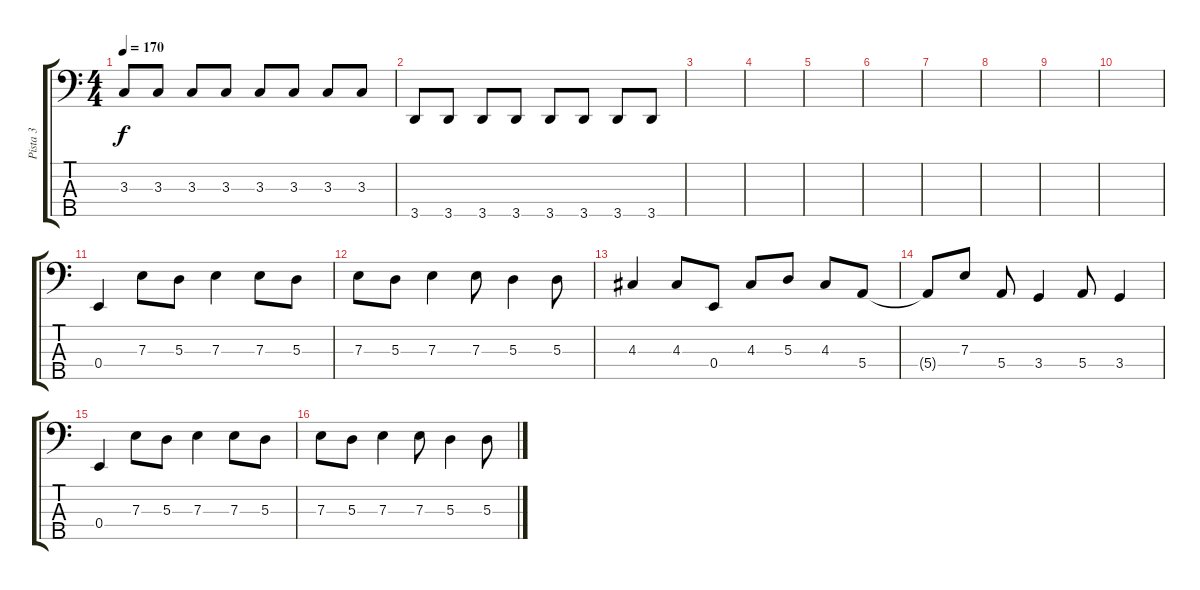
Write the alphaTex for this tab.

\track ("Pista 3" "Pista 3") {instrument electricbassfinger}
\staff {score tabs}
\tuning (G2 D2 A1 E1 B0) {hide}
\ts (4 4)
\tempo 170
\clef f4
\ks c
3.3.8{dy f} 3.3.8 3.3.8 3.3.8 3.3.8 3.3.8 3.3.8 3.3.8 |
3.5.8 3.5.8 3.5.8 3.5.8 3.5.8 3.5.8 3.5.8 3.5.8 |
|
|
|
|
|
|
|
|
0.4.4 7.3.8 5.3.8 7.3.4 7.3.8 5.3.8 |
7.3.8 5.3.8 7.3.4 7.3.8 5.3.4 5.3.8 |
4.3.4 4.3.8 0.4.8 4.3.8 5.3.8 4.3.8 5.4.8 |
5.4{t}.8 7.3.8 5.4.8 3.4.4 5.4.8 3.4.4 |
0.4.4 7.3.8 5.3.8 7.3.4 7.3.8 5.3.8 |
7.3.8 5.3.8 7.3.4 7.3.8 5.3.4 5.3.8
